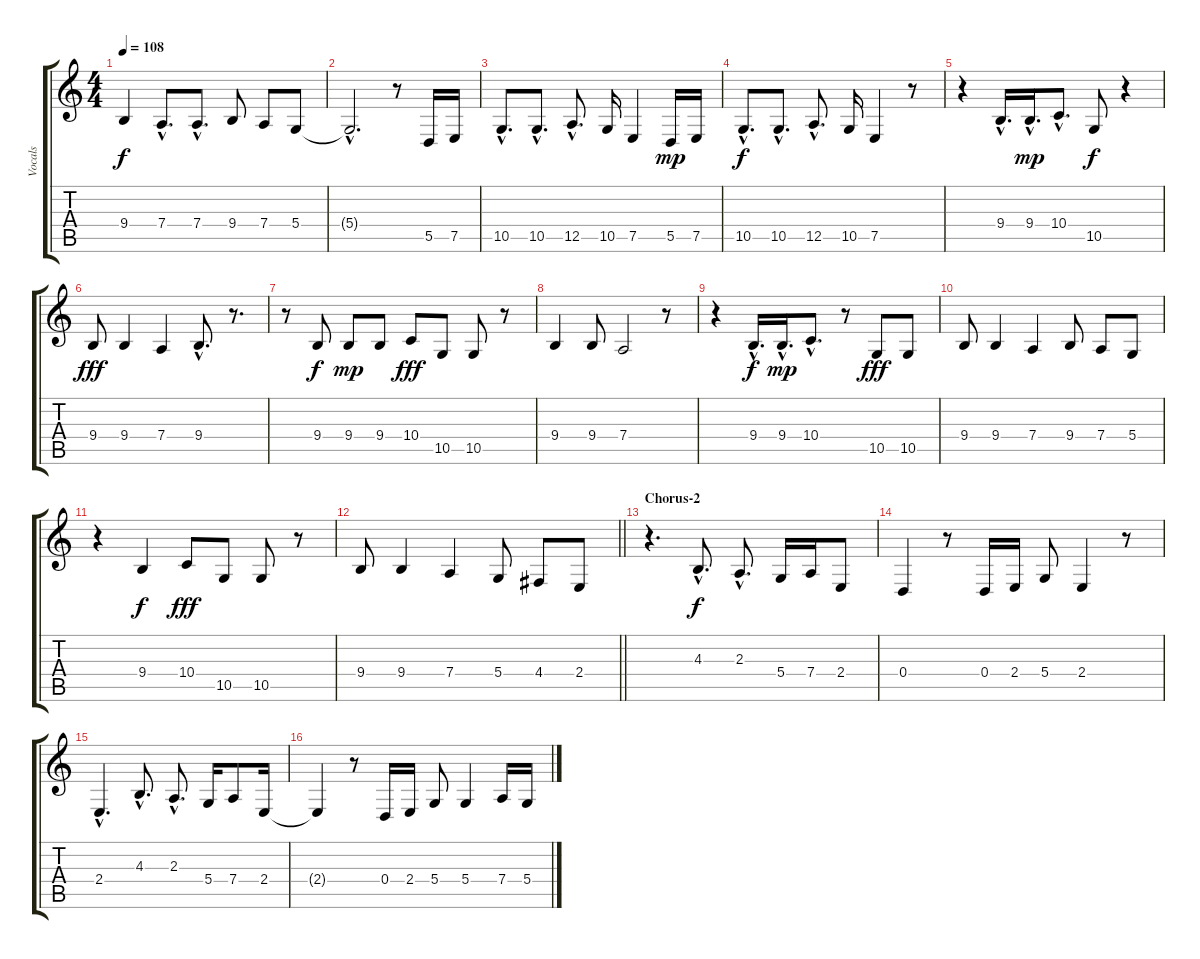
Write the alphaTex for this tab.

\track ("Vocals" "Vocals") {instrument tuba}
\staff {score tabs}
\tuning (E4 B3 G3 D3 A2 E2) {hide}
\ts (4 4)
\tempo 108
\clef g2
\ks c
9.4.4{dy f} 7.4{hac}.8{d} 7.4{hac}.8{d} 9.4.8 7.4.8 5.4.8 |
5.4{hac t}.2{d} r.8 5.5.16 7.5.16 |
10.5{hac}.8{d} 10.5{hac}.8{d} 12.5{hac}.8{d} 10.5.16 7.5.4 5.5.16{dy mp} 7.5.16 |
10.5{hac}.8{d dy f} 10.5{hac}.8{d} 12.5{hac}.8{d} 10.5.16 7.5.4 r.8 |
r.4 9.4{hac}.16{d} 9.4{hac}.16{d dy mp} 10.4{hac}.8{d} 10.5.8{dy f} r.4 |
9.4.8{dy fff} 9.4.4 7.4.4 9.4{hac}.8{d} r.8{d} |
r.8 9.4.8{dy f} 9.4.8{dy mp} 9.4.8 10.4.8{dy fff} 10.5.8 10.5.8 r.8 |
9.4.4 9.4.8 7.4.2 r.8 |
r.4 9.4{hac}.16{d dy f} 9.4{hac}.16{d dy mp} 10.4{hac}.8{d} r.8 10.5.8{dy fff} 10.5.8 |
9.4.8 9.4.4 7.4.4 9.4.8 7.4.8 5.4.8 |
r.4 9.4.4{dy f} 10.4.8{dy fff} 10.5.8 10.5.8 r.8 |
\barLineRight lightlight
9.4.8 9.4.4 7.4.4 5.4.8 4.4.8 2.4.8 |
\section ("" "Chorus-2")
r.4{d} 4.3{hac}.8{d dy f} 2.3{hac}.8{d} 5.4.16 7.4.16 2.4.8 |
0.4.4 r.8 0.4.16 2.4.16 5.4.8 2.4.4 r.8 |
2.4{hac}.4{d} 4.3{hac}.8{d} 2.3{hac}.8{d} 5.4.16 7.4.8 2.4.16 |
2.4{t}.4 r.8 0.4.16 2.4.16 5.4.8 5.4.4 7.4.16 5.4.16
